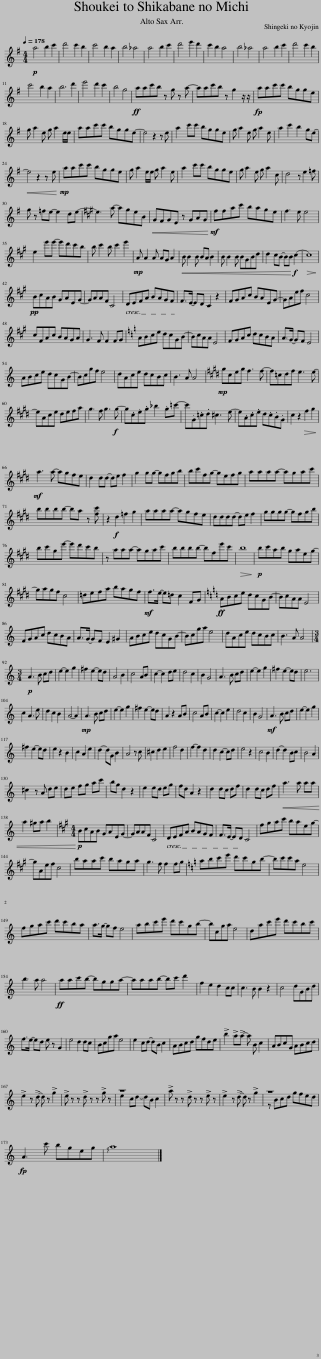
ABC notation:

X:1
%%score ( 1 2 )
L:1/8
Q:1/4=178
M:4/4
I:linebreak $
K:none
V:1 treble transpose=-9
V:2 treble transpose="-9 "
V:1
[K:G]!p! a4 b2 c'2 | d'4 c'2 b2 | c'4 b2 a2 | b4 _a4 | a4 b2 c'2 | %5
 d'4 e'2 d'2 | c'2 b2 a4 | b4 _a4 | a4 b2 c'2 | d'4 c'2 b2 |$ %10
 c'4 b2 a2 | b6 d'2 | e'4 d'2 c'2 | b4 g4 |!ff! aac'b z g z a- | %15
 aac'b z g2 z/ z/ | aac'c' bgge |$ g a2 e g a2 e/e/ | aac'c' bgge- | e4 z2 z e | %20
 a2 c'c' bgge | g a2 e g a2 e | a2 c'2 b2 ge- |$!<(! e4 z2 z e!<)! |!mp! aac'c' bgge | %25
 g a2 e/e/ g a2 e | a2 c'c' bgge | g a2 e g a2 c | d4 z e2 =f |$ g z =fe- e2 de- | %30
[K:A] e3 a- ageB |!<(! GFGE z GAG!<)! |!mf! ffac' bage | f3 e e4 |$ e2 e'e'- e'd'c'b | %35
 b c'2 b c'2 e'2 |!mp! A A2 A AG A2 |!<(! B B2 B BA B2 | B B2 B BGBd | d2 cB- BB!<)!!f! (c2 | %40
!>(! c8)!>)! |$!pp! BcAB GAEG- | GAAF C4 | DEFA BAGF | F>E- ED C2 z2 | %45
 FGAc BAEG- | GAef c4 |$ cFAc BAGA | G3 F F2 FG |[K:C] ABce dcGB- | %50
 BcAA E4 | FGAc dcBA | A>G- GF E4 |$ ABce dcGB- | Bcgf e4 | %55
 dAce dcBc | B3 A A4 |[K:E]!mp! gceg f3 f- | f=cdf e3 e- |$ eAce defa | %60
 g3 f g3!f! g- | g.c.e.g _b2 .g=c'- | c'.G.=c.d ^c3 e- | e.A.c.e d.c.B.G | c2 z2!>(! f2 g2!>)! |$ %65
!mf! a3 a- agfe | d2 dd- de f2 | g2 gg- gfgb | bc'fg- gefg | aaaa- agac' |$ %70
 bbbb- ba z [fc'] | z2!f! d2 =f2 g2 | aaaa- agfe | dddd- de f2 | gggg- gfgb |$ %75
 bc'ge'- e'd'c'b | z aaa- agac' | bbbb- bfe'c' |!>(! b8!>)! |!p! bc'ab gaeg- |$ %80
 gagf c4 | =defa bagf |!mf! f>e- e=d c2 FG |[K:C]!ff! ABce dcGB- | BcAA E4 |$ %85
 FGAc dcBA | A>G- GF E2 ^G2 | ABce dcGB- | Bcga e4 | dAce dcBc | %90
 B3 A A4 |$[M:3/4]!p! A3 B cd | e2- e2 g2 | ^f2 e2- ed | A4 B2 | %95
 c4 AB | c2- c2 de | d4 c2 | B2 G4 | A3 B cd | %100
 e2- e2 g2 | ^f2 e2- ed | e6 |$ c2 A3 e | d2 c2 B2 | %105
 A4- A2 |!mp! A3 B cd | e2- e2 g2 | ^f2 e2- ed | A2 z2 AB | %110
 c4 AB | c2- c2 e2 | d4 c2 | B2 G4 |!mf! A3 B cd | %115
 e2- e2 g2 |$ ^f2 e2- ed | e2 z2 B2 | c2 A2 e2 | d2- dG B2 | %120
 A4 z c | ^c2 d2 e2 | f4 d2 | f2- f2 d2 | d2 c2- cd | %125
 e4 z2 | c4 B2 | d2- d2 Bc | B4 A2 |$ ^c2 z A de | %130
 de fg ac' | bg d2 z2 | e2 ed eg | fd A2 z2 | d2 dc df | %135
 d2 dc df |!<(! a3 a aa |$ a2 ^ga b2!<)! |[K:A][M:4/4]!p! BcAB GAEG- | GAAF C4 | %140
 DEFA BAGF | F>E- ED C4 | fgac' baeg- |$ gAef c4 | baac' baga | %145
 g3 f f2 fg |[K:C] abc'e' d'c'gb- | bc'c'a e4 |$ fgac' d'c'ba | a>g- gf e4 | %150
 abc'e' d'c'gb- | bcga e4 | dac'e' d'c'bc' |$ b3 a a4 |!ff! aac'b- bgga- | %155
 aaab- bc' d'2 | f2 e2 d2 cc | c3 B B2 z2 | c4 dGBd |$ f>e- ed e z G2 | %160
 e4 d2 dc | Bcga e4 | e2 cd- dB c2 | ABcd gfde | !>!b2 !>!a!>!a- a B c2 | %165
 ABcG ABcd |$ !>!e2 z !>!d- d z !>!g2 | !>!e z z !>!d z z !>!g z | z8 | !>!a z z !>!d z z !>!e z | %170
 !>!e2 z !>!d- d z !>!g2 | z8 |$ A3 c' bgeg |{/g} a8 |] %174
V:2
[K:G] x8 | x8 | x8 | x8 | x8 | %5
 x8 | x8 | x8 | x8 | x8 |$ %10
 x8 | x8 | x8 | x8 | x8 | %15
 x8 | x8 |$ x8 | x8 | x8 | %20
 x8 | x8 | x8 |$ x8 | x8 | %25
 x8 | x8 | x8 | x8 |$ x8 | %30
[K:A] x8 | x8 | x8 | x8 |$ x8 | %35
 x8 | x8 | x8 | x8 | x8 | %40
 x8 |$ x8 | x8 | x8 | x8 | %45
 x8 | x8 |$ x8 | x8 |[K:C] x8 | %50
 x8 | x8 | x8 |$ x8 | x8 | %55
 x8 | x8 |[K:E] x8 | x8 |$ x8 | %60
 x8 | x8 | x8 | x8 | x8 |$ %65
 x8 | x8 | x8 | x8 | x8 |$ %70
 x8 | x8 | x8 | x8 | x8 |$ %75
 x8 | x8 | x8 | x8 | x8 |$ %80
 x8 | x8 | x8 |[K:C] x8 | x8 |$ %85
 x8 | x8 | x8 | x8 | x8 | %90
 x8 |$[M:3/4] x6 | x6 | x6 | x6 | %95
 x6 | x6 | x6 | x6 | x6 | %100
 x6 | x6 | x6 |$ x6 | x6 | %105
 x6 | x6 | x6 | x6 | x6 | %110
 x6 | x6 | x6 | x6 | x6 | %115
 x6 |$ x6 | x6 | x6 | x6 | %120
 x6 | x6 | x6 | x6 | x6 | %125
 x6 | x6 | x6 | x6 |$ x6 | %130
 x6 | x6 | x6 | x6 | x6 | %135
 x6 | x6 |$ x6 |[K:A][M:4/4] x8 | x8 | %140
 x8 | x8 | x8 |$ x8 | x8 | %145
 x8 |[K:C] x8 | x8 |$ x8 | x8 | %150
 x8 | x8 | x8 |$ x8 | x8 | %155
 x8 | x8 | x8 | x8 |$ x8 | %160
 x8 | x8 | x8 | x8 | x8 | %165
 x8 |$ x8 | x8 | e2 cd- dB c2 | x8 | %170
 x8 | z Bcd gfed |$ x8 | x8 |] %174
